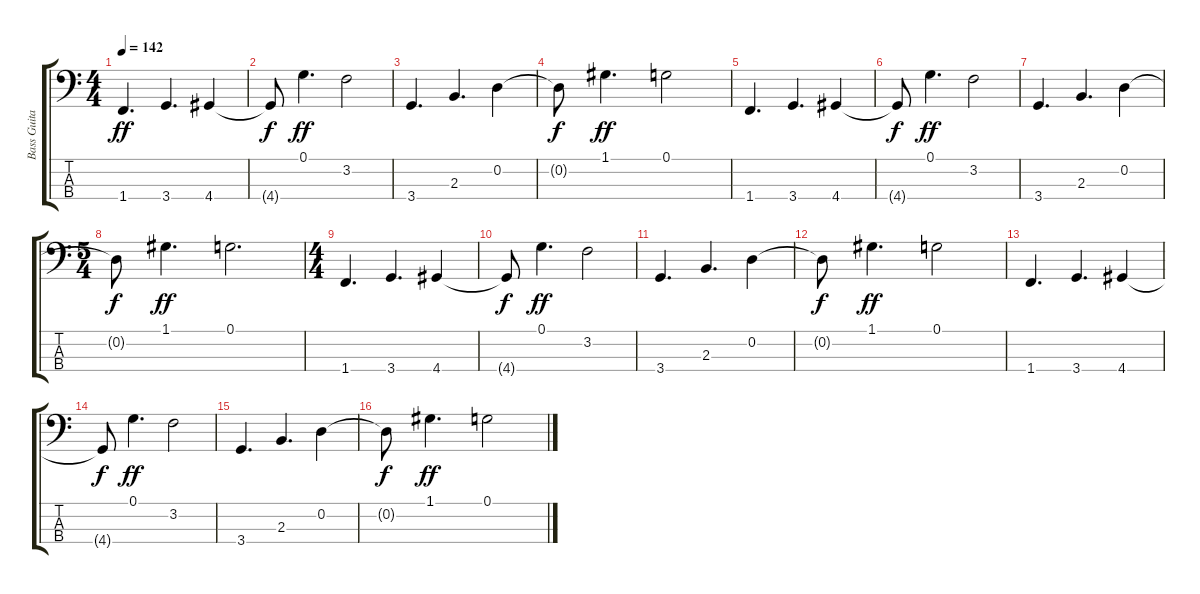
\track ("Bass Guitar" "Bass Guita") {instrument electricbasspick}
\staff {score tabs}
\tuning (G2 D2 A1 E1) {hide}
\ts (4 4)
\tempo 142
\clef f4
\ks c
1.4.4{d dy ff volume 15} 3.4.4{d} 4.4.4 |
4.4{t}.8{dy f} 0.1.4{d dy ff} 3.2.2 |
3.4.4{d} 2.3.4{d} 0.2.4 |
0.2{t}.8{dy f} 1.1.4{d dy ff} 0.1.2 |
1.4.4{d} 3.4.4{d} 4.4.4 |
4.4{t}.8{dy f} 0.1.4{d dy ff} 3.2.2 |
3.4.4{d} 2.3.4{d} 0.2.4 |
\ts (5 4)
0.2{t}.8{dy f} 1.1.4{d dy ff} 0.1.2{d} |
\ts (4 4)
1.4.4{d} 3.4.4{d} 4.4.4 |
4.4{t}.8{dy f} 0.1.4{d dy ff} 3.2.2 |
3.4.4{d} 2.3.4{d} 0.2.4 |
0.2{t}.8{dy f} 1.1.4{d dy ff} 0.1.2 |
1.4.4{d} 3.4.4{d} 4.4.4 |
4.4{t}.8{dy f} 0.1.4{d dy ff} 3.2.2 |
3.4.4{d} 2.3.4{d} 0.2.4 |
0.2{t}.8{dy f} 1.1.4{d dy ff} 0.1.2
